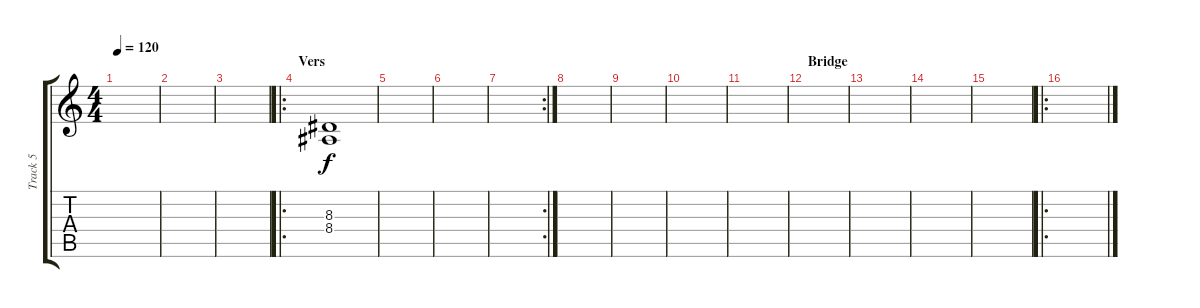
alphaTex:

\track ("Track 5" "Track 5") {instrument guitarfretnoise}
\staff {score tabs}
\tuning (E4 B3 G3 D3 A2 E2) {hide}
\ts (4 4)
\tempo 120
\clef g2
\ks c
|
|
|
\ro
\section ("" "Vers")
(8.3 8.4).1 |
|
|
\rc 2
|
|
|
|
|
\section ("" "Bridge")
|
|
|
|
\ro
